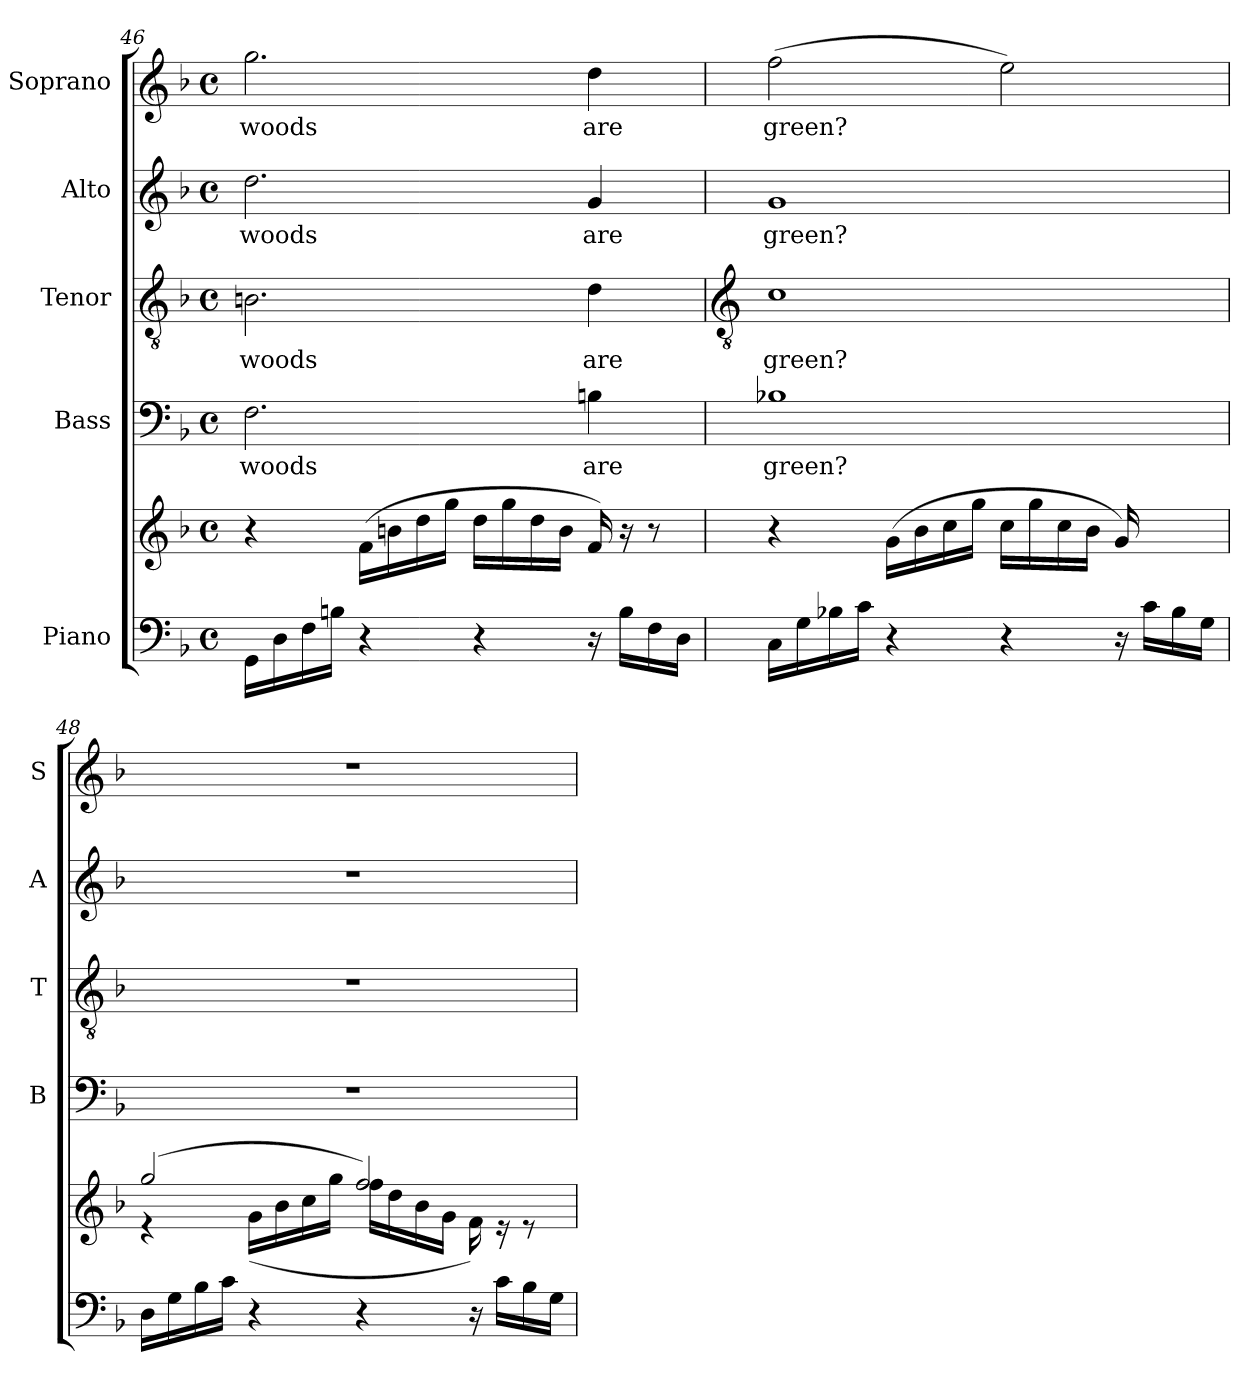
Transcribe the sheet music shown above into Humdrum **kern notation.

**kern	**kern	**kern	**text	**kern	**text	**kern	**text	**kern	**text
*part5	*part5	*part4	*part4	*part3	*part3	*part2	*part2	*part1	*part1
*staff6	*staff5	*staff4	*staff4	*staff3	*staff3	*staff2	*staff2	*staff1	*staff1
*I"Piano	*	*I"Bass	*	*I"Tenor	*	*I"Alto	*	*I"Soprano	*
*	*	*I'B	*	*I'T	*	*I'A	*	*I'S	*
*clefF4	*clefG2	*clefF4	*	*clefGv2	*	*clefG2	*	*clefG2	*
*k[b-]	*k[b-]	*k[b-]	*	*k[b-]	*	*k[b-]	*	*k[b-]	*
*F:	*F:	*F:	*	*F:	*	*F:	*	*F:	*
*M4/4	*M4/4	*M4/4	*	*M4/4	*	*M4/4	*	*M4/4	*
*met(c)	*met(c)	*met(c)	*	*met(c)	*	*met(c)	*	*met(c)	*
=46	=46	=46	=46	=46	=46	=46	=46	=46	=46
!	!	!	!LO:LY:b	!	!LO:LY:b	!	!LO:LY:b	!	!LO:LY:b
16GGLL	4r	2.F	woods	2.Bn	woods	2.dd	woods	2.gg	woods
16D	.	.	.	.	.	.	.	.	.
16F	.	.	.	.	.	.	.	.	.
16BnJJ	.	.	.	.	.	.	.	.	.
4r	(>16fLL	.	.	.	.	.	.	.	.
.	16bn	.	.	.	.	.	.	.	.
.	16dd	.	.	.	.	.	.	.	.
.	16ggJJ	.	.	.	.	.	.	.	.
4r	16ddLL	.	.	.	.	.	.	.	.
.	16gg	.	.	.	.	.	.	.	.
.	16dd	.	.	.	.	.	.	.	.
.	16bJJ	.	.	.	.	.	.	.	.
!	!	!	!LO:LY:b	!	!LO:LY:b	!	!LO:LY:b	!	!LO:LY:b
16r	16f)	4Bn	are	4d	are	4g	are	4dd	are
16BLL	16r	.	.	.	.	.	.	.	.
16F	8r	.	.	.	.	.	.	.	.
16DJJ	.	.	.	.	.	.	.	.	.
!!LO:LB:g=z
=47	=47	=47	=47	=47	=47	=47	=47	=47	=47
*	*	*	*	*clefGv2	*	*	*	*	*
*	*^	*	*	*	*	*	*	*	*
!	!	!	!	!LO:LY:b	!	!LO:LY:b	!	!LO:LY:b	!	!LO:LY:b
16CLL	4r	2.ryy	1B-X	green?	1c	green?	1g	green?	(>2ff	green?
16G	.	.	.	.	.	.	.	.	.	.
16B-X	.	.	.	.	.	.	.	.	.	.
16cJJ	.	.	.	.	.	.	.	.	.	.
4r	(>16gLL	.	.	.	.	.	.	.	.	.
.	16b-	.	.	.	.	.	.	.	.	.
.	16cc	.	.	.	.	.	.	.	.	.
.	16ggJJ	.	.	.	.	.	.	.	.	.
4r	16ccLL	.	.	.	.	.	.	.	2ee)	.
.	16gg	.	.	.	.	.	.	.	.	.
.	16cc	.	.	.	.	.	.	.	.	.
.	16b-JJ	.	.	.	.	.	.	.	.	.
16r	16g)	16ryy	.	.	.	.	.	.	.	.
16cLL	8.ryy	8.ryy	.	.	.	.	.	.	.	.
16B-	.	.	.	.	.	.	.	.	.	.
16GJJ	.	.	.	.	.	.	.	.	.	.
=48	=48	=48	=48	=48	=48	=48	=48	=48	=48	=48
16DLL	(>2gg/	4r	1r	.	1r	.	1r	.	1r	.
16G	.	.	.	.	.	.	.	.	.	.
16B-	.	.	.	.	.	.	.	.	.	.
16cJJ	.	.	.	.	.	.	.	.	.	.
4r	.	(<16g\LL	.	.	.	.	.	.	.	.
.	.	16b-\	.	.	.	.	.	.	.	.
.	.	16cc\	.	.	.	.	.	.	.	.
.	.	16gg\JJ	.	.	.	.	.	.	.	.
4r	2ff/)	16ff\LL	.	.	.	.	.	.	.	.
.	.	16dd\	.	.	.	.	.	.	.	.
.	.	16b-\	.	.	.	.	.	.	.	.
.	.	16g\JJ	.	.	.	.	.	.	.	.
16r	.	16f\)	.	.	.	.	.	.	.	.
16cLL	.	16r	.	.	.	.	.	.	.	.
16B-	.	8r	.	.	.	.	.	.	.	.
16GJJ	.	.	.	.	.	.	.	.	.	.
*	*v	*v	*	*	*	*	*	*	*	*
=	=	=	=	=	=	=	=	=	=
*-	*-	*-	*-	*-	*-	*-	*-	*-	*-
